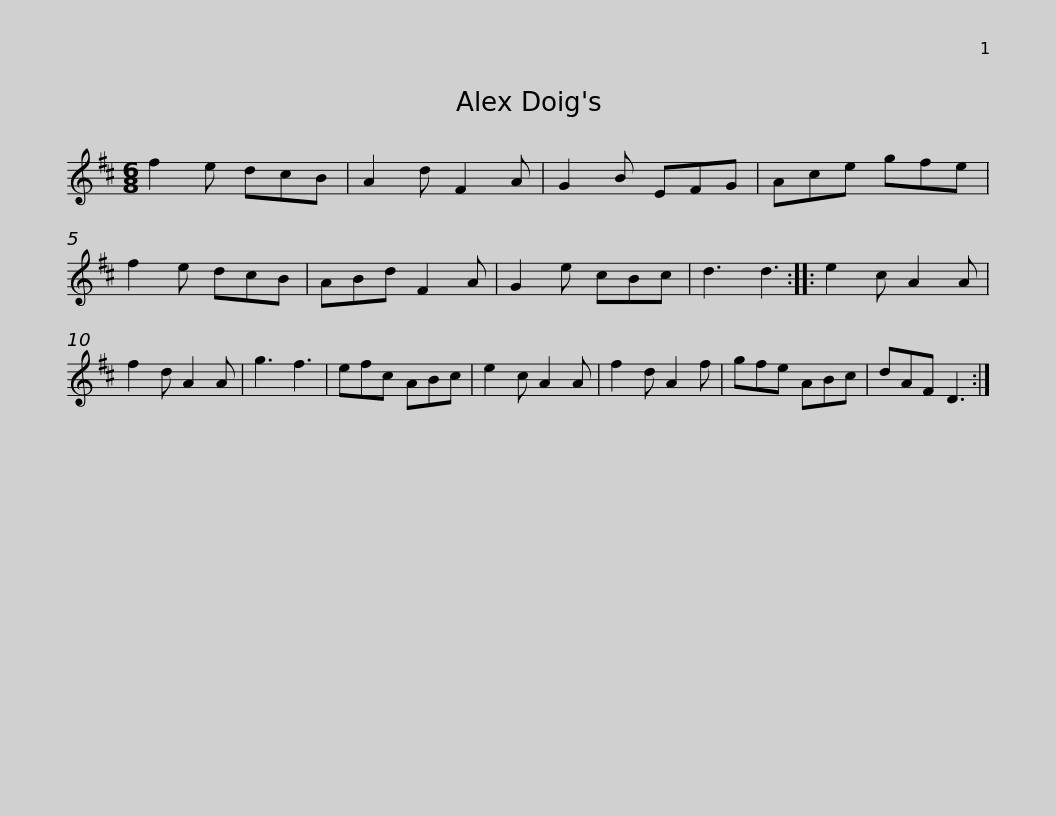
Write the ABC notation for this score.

X:1
L:1/8
M:6/8
I:linebreak $
K:D
V:1 treble
V:1
 f2 e dcB | A2 d F2 A | G2 B EFG | Ace gfe | f2 e dcB | %5
 ABd F2 A | G2 e cBc | d3 d3 ::$ e2 c A2 A | f2 d A2 A | %10
 g3 f3 | efc ABc | e2 c A2 A | f2 d A2 f | gfe ABc | %15
 dAF D3 :| %16
